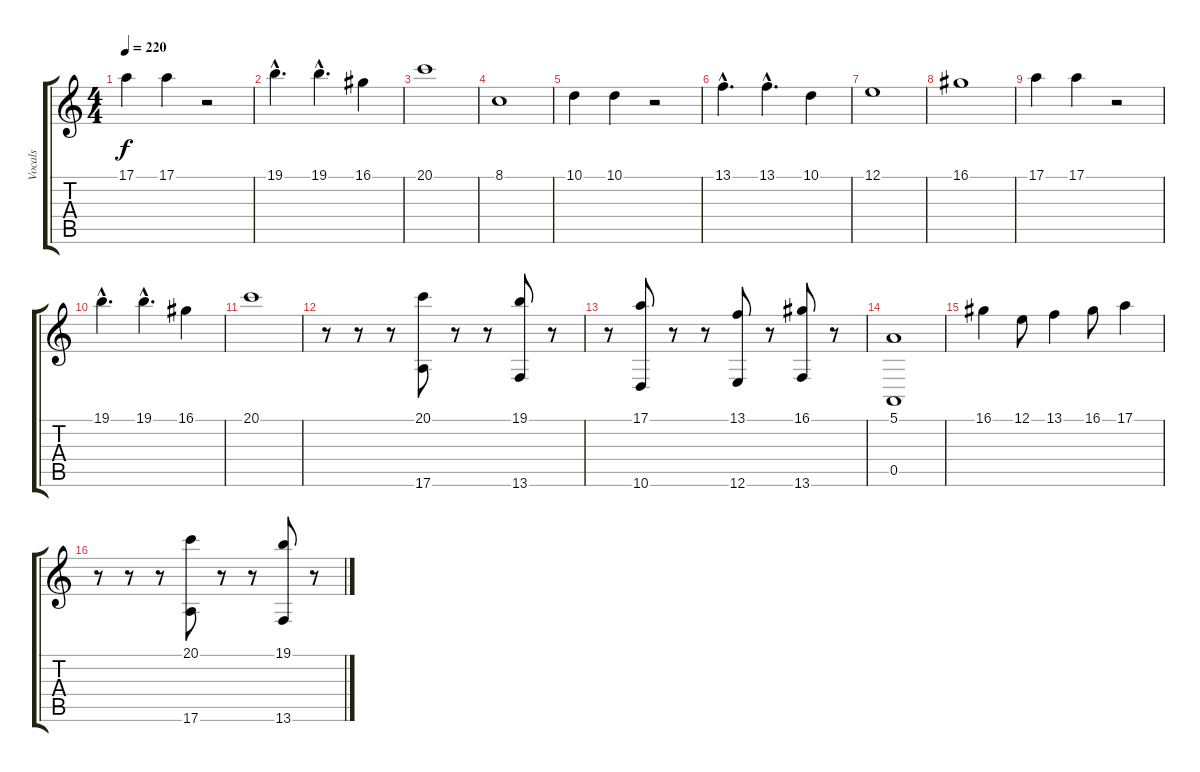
\track ("Vocals" "Vocals") {instrument orchestrahit}
\staff {score tabs}
\tuning (E4 B3 G3 D3 A2 E2) {hide}
\ts (4 4)
\tempo 220
\clef g2
\ks c
17.1.4{dy f} 17.1.4 r.2 |
19.1{hac}.4{d} 19.1{hac}.4{d} 16.1.4 |
20.1.1 |
8.1.1 |
10.1.4 10.1.4 r.2 |
13.1{hac}.4{d} 13.1{hac}.4{d} 10.1.4 |
12.1.1 |
16.1.1 |
17.1.4 17.1.4 r.2 |
19.1{hac}.4{d} 19.1{hac}.4{d} 16.1.4 |
20.1.1 |
r.8 r.8 r.8 (20.1 17.6).8 r.8 r.8 (19.1 13.6).8 r.8 |
r.8 (17.1 10.6).8 r.8 r.8 (13.1 12.6).8 r.8 (16.1 13.6).8 r.8 |
(5.1 0.5).1 |
16.1.4 12.1.8 13.1.4 16.1.8 17.1.4 |
r.8 r.8 r.8 (20.1 17.6).8 r.8 r.8 (19.1 13.6).8 r.8
